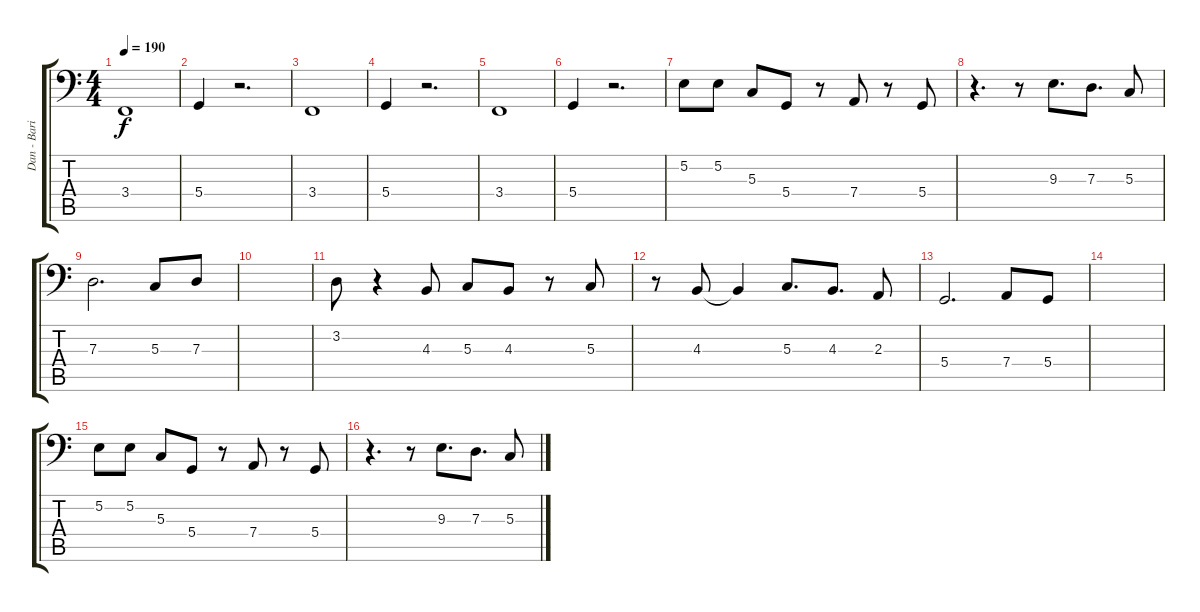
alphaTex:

\track ("Dan - Baritone Sax" "Dan - Bari") {instrument baritonesax}
\staff {score tabs}
\tuning (E3 B2 G2 D2 A1 E1) {hide}
\ts (4 4)
\tempo 190
\clef f4
\ks c
3.4.1{dy f} |
5.4.4 r.2{d} |
3.4.1 |
5.4.4 r.2{d} |
3.4.1 |
5.4.4 r.2{d} |
5.2.8 5.2.8 5.3.8 5.4.8 r.8 7.4.8 r.8 5.4.8 |
r.4{d} r.8 9.3.8{d} 7.3.8{d} 5.3.8 |
7.3.2{d} 5.3.8 7.3.8 |
|
3.2.8 r.4 4.3.8 5.3.8 4.3.8 r.8 5.3.8 |
r.8 4.3.8 4.3{t}.4 5.3.8{d} 4.3.8{d} 2.3.8 |
5.4.2{d} 7.4.8 5.4.8 |
|
5.2.8 5.2.8 5.3.8 5.4.8 r.8 7.4.8 r.8 5.4.8 |
r.4{d} r.8 9.3.8{d} 7.3.8{d} 5.3.8
